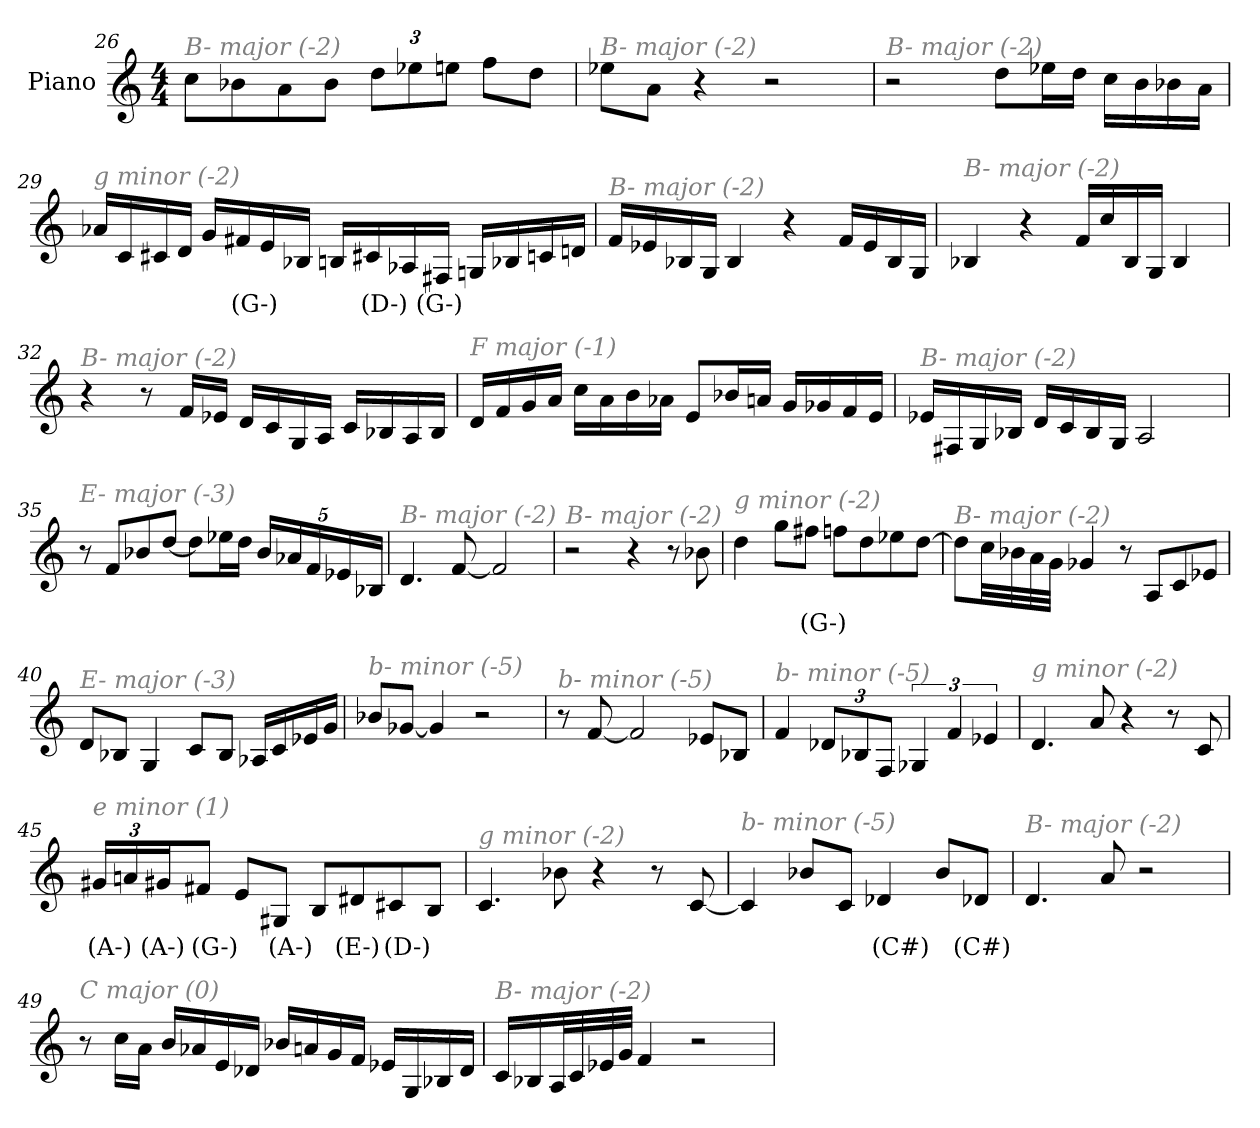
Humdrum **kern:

**kern	**text
*part1	*part1
*staff1	*staff1
*I"Piano	*
*I'Pno	*
*clefG2	*
*k[]	*
*M4/4	*
=26	=26
!LO:TX:i:color=#808080:t=B- major (-2)	!
8cc\L	.
8b-X\	.
8a\	.
8b-\J	.
*Xbrackettup	*
12dd\L	.
12ee-X\	.
12een\J	.
8ff\L	.
8dd\J	.
=27	=27
!LO:TX:i:color=#808080:t=B- major (-2)	!
8ee-X\L	.
8a\J	.
4r	.
2r	.
=28	=28
!LO:TX:i:color=#808080:t=B- major (-2)	!
2r	.
8dd\L	.
16ee-X\L	.
16dd\JJ	.
16cc\LL	.
16b\	.
16b-X\	.
16a\JJ	.
!!LO:LB:g=z
=29	=29
!LO:TX:i:color=#808080:t=g minor (-2)	!
16a-X/LL	.
16c/	.
16c#X/	.
16d/JJ	.
16g/LL	.
16f#Xi/	(G-)
16e/	.
16B-X/JJ	.
16Bn/LL	.
16c#Xi/	(D-)
16A-X/	.
16F#Xi/JJ	(G-)
16Gn/LL	.
16B-X/	.
16cn/	.
16dn/JJ	.
=30	=30
!LO:TX:i:color=#808080:t=B- major (-2)	!
16f/LL	.
16e-X/	.
16B-X/	.
16G/JJ	.
4B-/	.
4r	.
16f/LL	.
16e-/	.
16B-/	.
16G/JJ	.
=31	=31
!LO:TX:i:color=#808080:t=B- major (-2)	!
4B-X/	.
4r	.
16f/LL	.
16cc/	.
16B-/	.
16G/JJ	.
4B-/	.
!!LO:LB:g=z
=32	=32
!LO:TX:i:color=#808080:t=B- major (-2)	!
4r	.
8r	.
16f/LL	.
16e-X/JJ	.
16d/LL	.
16c/	.
16G/	.
16A/JJ	.
16c/LL	.
16B-X/	.
16A/	.
16B-/JJ	.
=33	=33
!LO:TX:i:color=#808080:t=F major (-1)	!
16d/LL	.
16f/	.
16g/	.
16a/JJ	.
16cc\LL	.
16a\	.
16b\	.
16a-X\JJ	.
8e/L	.
16b-X/L	.
16an/JJ	.
16g/LL	.
16g-X/	.
16f/	.
16e/JJ	.
=34	=34
!LO:TX:i:color=#808080:t=B- major (-2)	!
16e-X/LL	.
16F#X/	.
16G/	.
16B-X/JJ	.
16d/LL	.
16c/	.
16B-/	.
16G/JJ	.
2A/	.
!!LO:PB:g=z
=35	=35
!LO:TX:i:color=#808080:t=E- major (-3)	!
8r	.
8f/L	.
8b-X/	.
[8dd/J	.
8dd\L]	.
16ee-X\L	.
16dd\JJ	.
20b-/LL	.
20a-X/	.
20f/	.
20e-X/	.
20B-X/JJ	.
=36	=36
!LO:TX:i:color=#808080:t=B- major (-2)	!
4.d/	.
[8f/	.
2f/]	.
=37	=37
!LO:TX:i:color=#808080:t=B- major (-2)	!
2r	.
4r	.
8r	.
8b-X\	.
=38	=38
!LO:TX:i:color=#808080:t=g minor (-2)	!
4dd\	.
8gg\L	.
8ff#Xi\J	(G-)
8ff\L	.
8dd\	.
8ee-X\	.
[8dd\J	.
!!LO:LB:g=z
=39	=39
!LO:TX:i:color=#808080:t=B- major (-2)	!
8dd\L]	.
32cc\LL	.
32b-X\	.
32a\	.
32g\JJJ	.
4g-X/	.
8r	.
8A/L	.
8c/	.
8e-X/J	.
=40	=40
!LO:TX:i:color=#808080:t=E- major (-3)	!
8d/L	.
8B-X/J	.
4G/	.
8c/L	.
8B-/J	.
16A-X/LL	.
16c/	.
16e-X/	.
16g/JJ	.
=41	=41
!LO:TX:i:color=#808080:t=b- minor (-5)	!
8b-X/L	.
[8g-X/J	.
4g-/]	.
2r	.
=42	=42
!LO:TX:i:color=#808080:t=b- minor (-5)	!
8r	.
[8f/	.
2f/]	.
8e-X/L	.
8B-X/J	.
!!LO:LB:g=z
=43	=43
!LO:TX:i:color=#808080:t=b- minor (-5)	!
4f/	.
12d-X/L	.
12B-X/	.
12F/J	.
*brackettup	*
6G-X/	.
6f/	.
6e-X/	.
=44	=44
!LO:TX:i:color=#808080:t=g minor (-2)	!
4.d/	.
8a/	.
4r	.
8r	.
8c/	.
=45	=45
*Xbrackettup	*
!LO:TX:i:color=#808080:t=e minor (1)	!
24g#Xi/LL	(A-)
24an/	.
24g#Xi/J	(A-)
8f#Xi/J	(G-)
8e/L	.
8G#Xi/J	(A-)
8B/L	.
8d#Xi/	(E-)
8c#Xi/	(D-)
8B/J	.
=46	=46
!LO:TX:i:color=#808080:t=g minor (-2)	!
4.c/	.
8b-X\	.
4r	.
8r	.
[8c/	.
!!LO:LB:g=z
=47	=47
!LO:TX:i:color=#808080:t=b- minor (-5)	!
4c/]	.
8b-X/L	.
8c/J	.
4d-Xi/	(C#)
8b-/L	.
8d-Xi/J	(C#)
=48	=48
!LO:TX:i:color=#808080:t=B- major (-2)	!
4.d/	.
8a/	.
2r	.
=49	=49
!LO:TX:i:color=#808080:t=C major (0)	!
8r	.
16cc\LL	.
16a\JJ	.
16b/LL	.
16a-X/	.
16e/	.
16d-X/JJ	.
16b-X/LL	.
16an/	.
16g/	.
16f/JJ	.
16e-X/LL	.
16G/	.
16B-X/	.
16d-/JJ	.
=50	=50
!LO:TX:i:color=#808080:t=B- major (-2)	!
16c/LL	.
16B-X/	.
32A/L	.
32c/	.
32e-X/	.
32g/JJJ	.
4f/	.
2r	.
=	=
*-	*-
